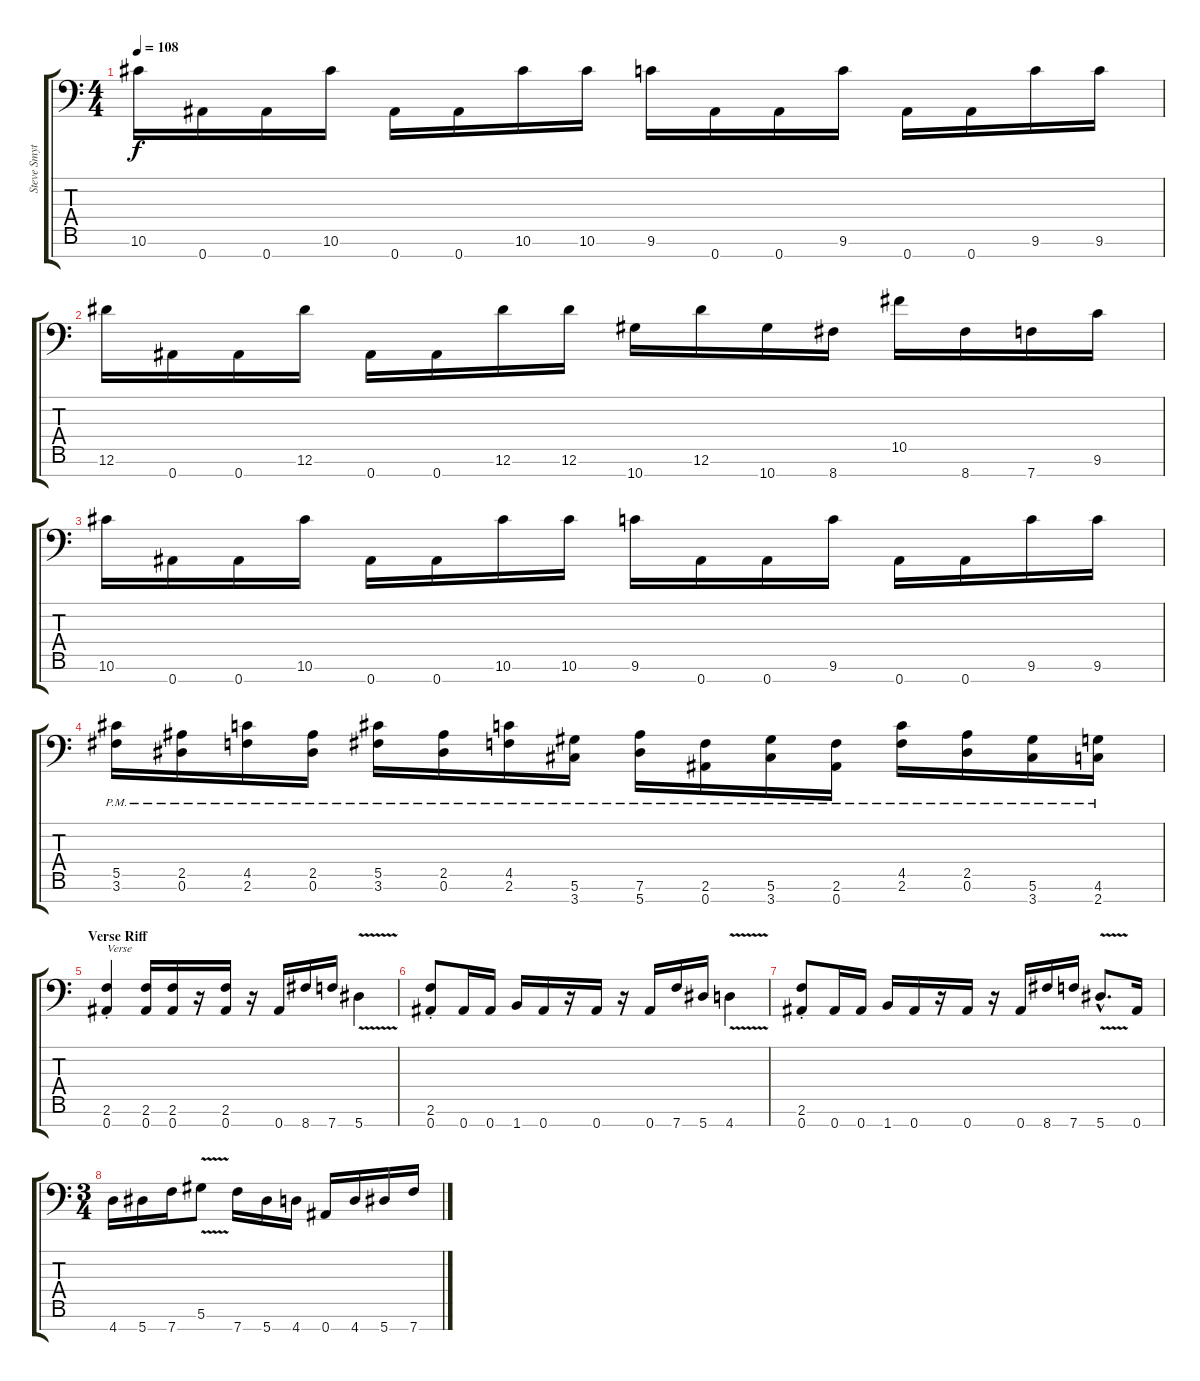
\track ("Steve Smyth Rhythm" "Steve Smyt") {instrument distortionguitar}
\staff {score tabs}
\tuning (Eb4 Bb3 Gb3 Db3 Ab2 Eb2 Bb1) {hide}
\ts (4 4)
\tempo 108
\clef f4
\ks c
10.6.16{dy f} 0.7.16 0.7.16 10.6.16 0.7.16 0.7.16 10.6.16 10.6.16 9.6.16 0.7.16 0.7.16 9.6.16 0.7.16 0.7.16 9.6.16 9.6.16 |
12.6.16 0.7.16 0.7.16 12.6.16 0.7.16 0.7.16 12.6.16 12.6.16 10.7.16 12.6.16 10.7.16 8.7.16 10.5.16 8.7.16 7.7.16 9.6.16 |
10.6.16 0.7.16 0.7.16 10.6.16 0.7.16 0.7.16 10.6.16 10.6.16 9.6.16 0.7.16 0.7.16 9.6.16 0.7.16 0.7.16 9.6.16 9.6.16 |
(5.5{pm} 3.6{pm}).16 (2.5{pm} 0.6{pm}).16 (4.5{pm} 2.6{pm}).16 (2.5{pm} 0.6{pm}).16 (5.5{pm} 3.6{pm}).16 (2.5{pm} 0.6{pm}).16 (4.5{pm} 2.6{pm}).16 (5.6{pm} 3.7{pm}).16 (7.6{pm} 5.7{pm}).16 (2.6{pm} 0.7{pm}).16 (5.6{pm} 3.7{pm}).16 (2.6{pm} 0.7{pm}).16 (4.5{pm} 2.6{pm}).16 (2.5{pm} 0.6{pm}).16 (5.6{pm} 3.7{pm}).16 (4.6{pm} 2.7{pm}).16 |
\section ("" "Verse Riff")
(2.6{st} 0.7{st}).4{txt "Verse"} (2.6 0.7).16 (2.6 0.7).16 r.16 (2.6 0.7).16 r.16 0.7.16 8.7.16 7.7.16 5.7{v}.4 |
(2.6{st} 0.7{st}).8 0.7.16 0.7.16 1.7.16 0.7.16 r.16 0.7.16 r.16 0.7.16 7.7.16 5.7.16 4.7{v}.4 |
(2.6{st} 0.7{st}).8 0.7.16 0.7.16 1.7.16 0.7.16 r.16 0.7.16 r.16 0.7.16 8.7.16 7.7.16 5.7{v hac}.8{d} 0.7.16 |
\ts (3 4)
4.7.16 5.7.16 7.7.16 5.6{v}.8 7.7.16 5.7.16 4.7.16 0.7.16 4.7.16 5.7.16 7.7.16
